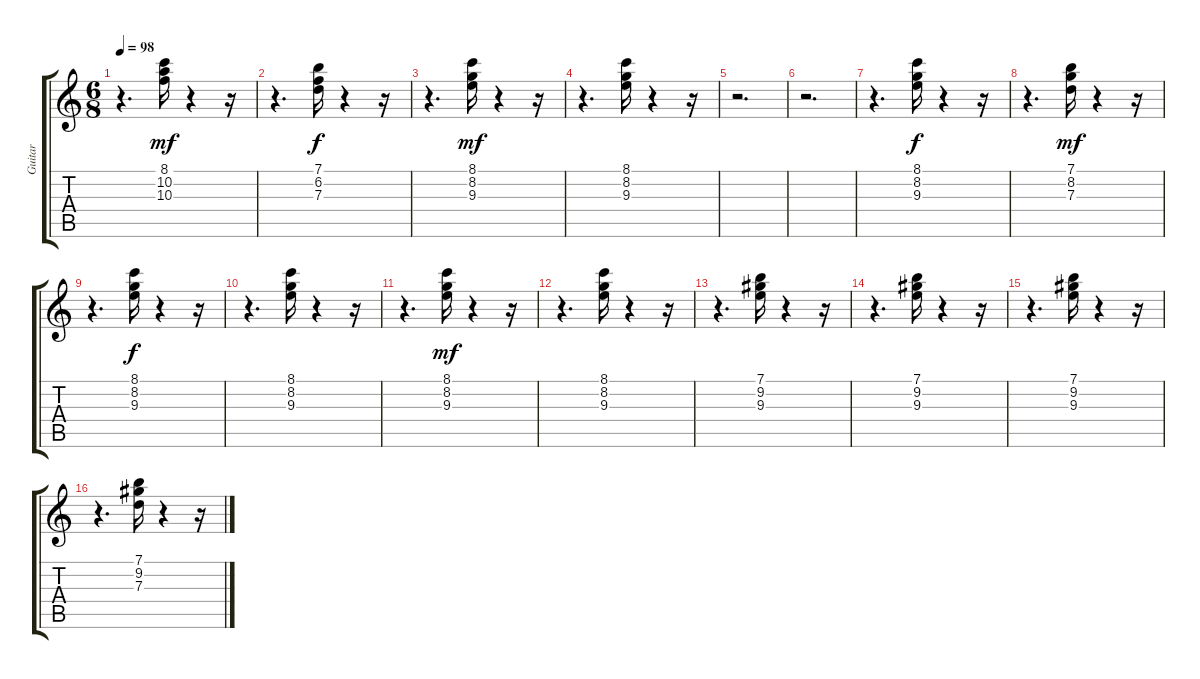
\track ("Guitar" "Guitar") {instrument electricguitarclean}
\staff {score tabs}
\tuning (E4 B3 G3 D3 A2 E2) {hide}
\ts (6 8)
\tempo 98
\clef g2
\ks c
r.4{d dy mf} (8.1 10.2 10.3).16 r.4 r.16 |
r.4{d} (7.1 6.2 7.3).16{dy f} r.4 r.16 |
r.4{d} (8.1 8.2 9.3).16{dy mf} r.4 r.16 |
r.4{d} (8.1 8.2 9.3).16 r.4 r.16 |
r.2{d} |
r.2{d} |
r.4{d} (8.1 8.2 9.3).16{dy f} r.4 r.16 |
r.4{d} (7.1 8.2 7.3).16{dy mf} r.4 r.16 |
r.4{d} (8.1 8.2 9.3).16{dy f} r.4 r.16 |
r.4{d} (8.1 8.2 9.3).16 r.4 r.16 |
r.4{d} (8.1 8.2 9.3).16{dy mf} r.4 r.16 |
r.4{d} (8.1 8.2 9.3).16 r.4 r.16 |
r.4{d} (7.1 9.2 9.3).16 r.4 r.16 |
r.4{d} (7.1 9.2 9.3).16 r.4 r.16 |
r.4{d} (7.1 9.2 9.3).16 r.4 r.16 |
r.4{d} (7.1 9.2 7.3).16 r.4 r.16
